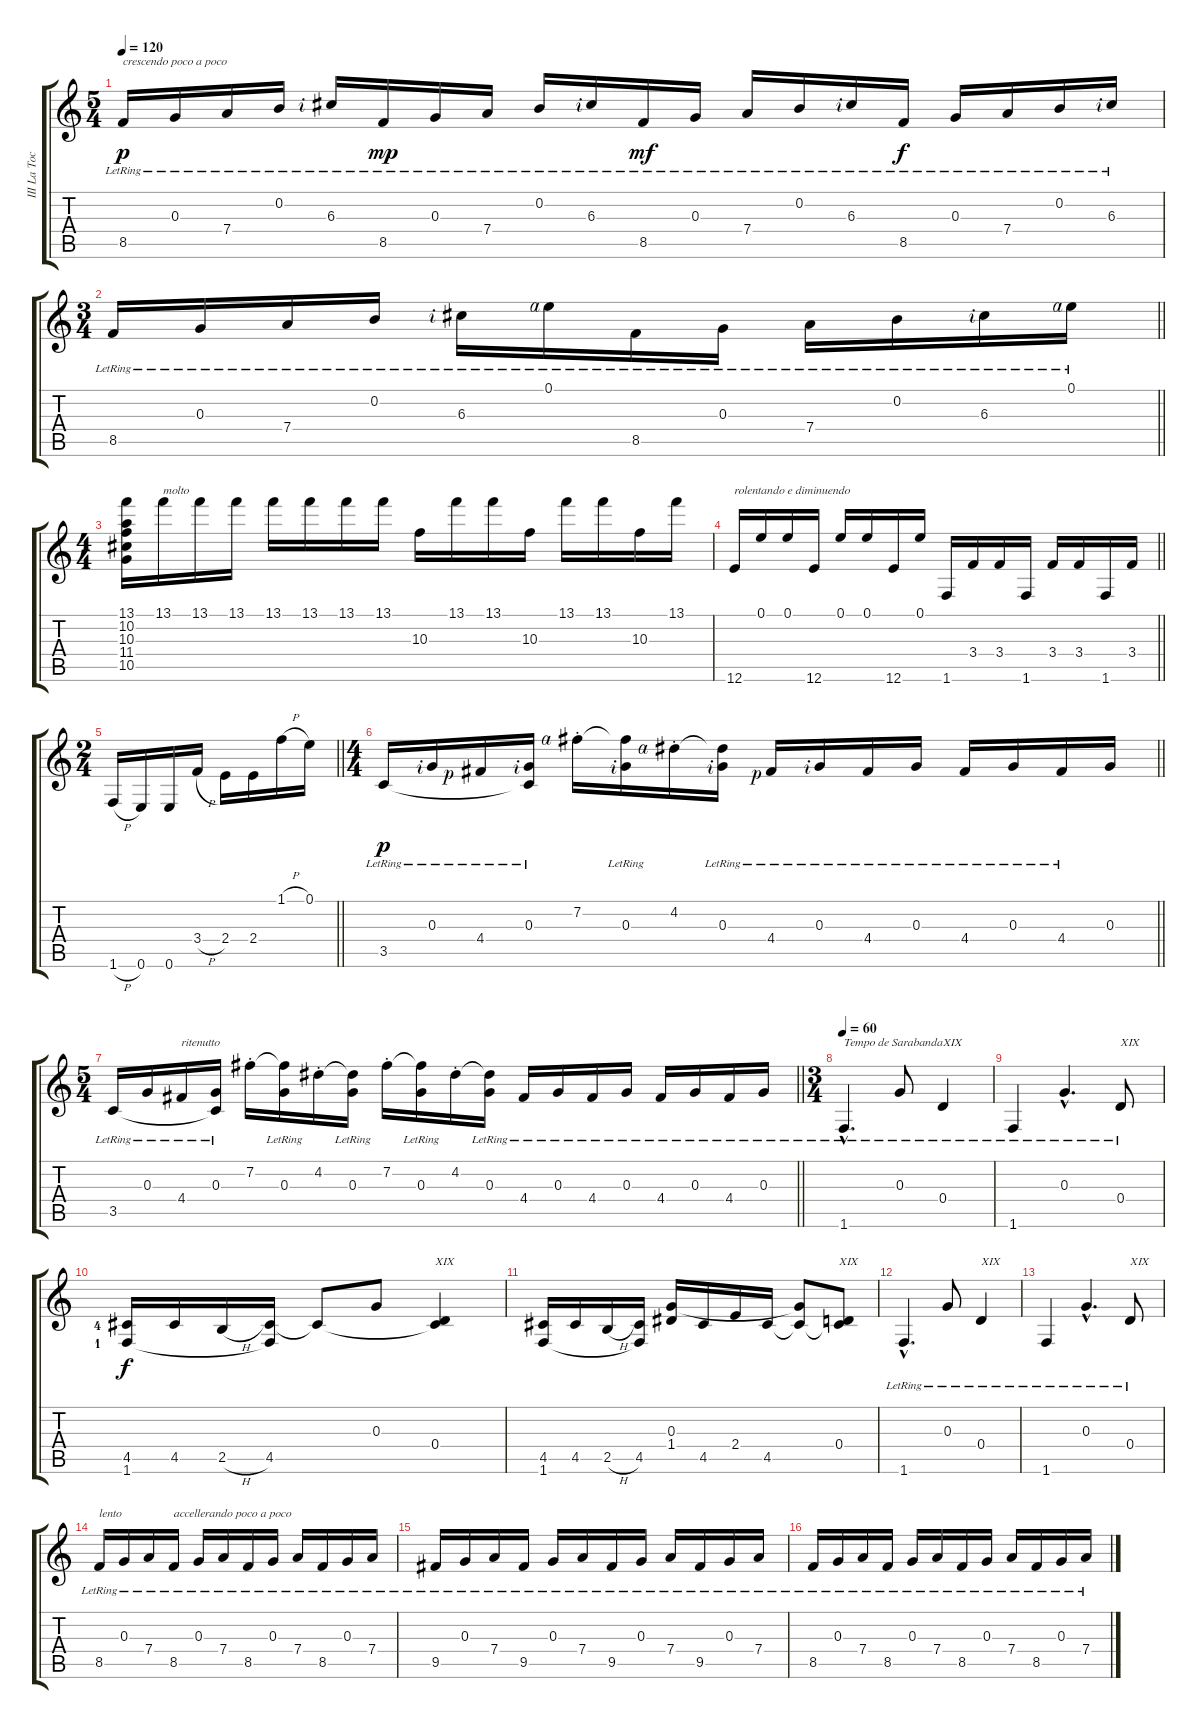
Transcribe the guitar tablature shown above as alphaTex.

\track ("III La Toccata De Pasquini  Allegro viva" "III La Toc") {instrument acousticguitarnylon}
\staff {score tabs}
\tuning (E4 B3 G3 D3 A2 E2) {hide}
\ts (5 4)
\tempo 120
\clef g2
\ks c
8.5{lr}.16{txt "crescendo poco a poco" dy p} 0.3{lr}.16 7.4{lr}.16 0.2{lr}.16 6.3{lr rf 2}.16 8.5{lr}.16{dy mp} 0.3{lr}.16 7.4{lr}.16 0.2{lr}.16 6.3{lr rf 2}.16 8.5{lr}.16{dy mf} 0.3{lr}.16 7.4{lr}.16 0.2{lr}.16 6.3{lr rf 2}.16 8.5{lr}.16{dy f} 0.3{lr}.16 7.4{lr}.16 0.2{lr}.16 6.3{lr rf 2}.16 |
\ts (3 4)
\barLineRight lightlight
8.5{lr}.16 0.3{lr}.16 7.4{lr}.16 0.2{lr}.16 6.3{lr rf 2}.16 0.1{lr rf 4}.16 8.5{lr}.16 0.3{lr}.16 7.4{lr}.16 0.2{lr}.16 6.3{lr rf 2}.16 0.1{lr rf 4}.16 |
\ts (4 4)
(13.1 10.2 10.3 11.4 10.5).16 13.1.16{txt "molto"} 13.1.16 13.1.16 13.1.16 13.1.16 13.1.16 13.1.16 10.3.16 13.1.16 13.1.16 10.3.16 13.1.16 13.1.16 10.3.16 13.1.16 |
\barLineRight lightlight
12.6.16{txt "rolentando e diminuendo"} 0.1.16 0.1.16 12.6.16 0.1.16 0.1.16 12.6.16 0.1.16 1.6.16 3.4.16 3.4.16 1.6.16 3.4.16 3.4.16 1.6.16 3.4.16 |
\ts (2 4)
\barLineRight lightlight
1.6{h}.16 0.6.16 0.6.16 3.4{h}.16 2.4.16 2.4.16 1.1{h}.16 0.1.16 |
\ts (4 4)
\barLineRight lightlight
3.5{lr}.16{dy p} 0.3{lr rf 2}.16 4.4{lr rf 1}.16 (0.3{lr rf 2} 3.5{t}).16 7.2{st rf 4}.16 (7.2{t} 0.3{lr rf 2}).16 4.2{st rf 4}.16 (4.2{t} 0.3{lr rf 2}).16 4.4{lr rf 1}.16 0.3{lr rf 2}.16 4.4{lr}.16 0.3{lr}.16 4.4{lr}.16 0.3{lr}.16 4.4{lr}.16 0.3.16 |
\ts (5 4)
\barLineRight lightlight
3.5{lr}.16 0.3{lr}.16 4.4{lr}.16{txt "ritenutto"} (0.3{lr} 3.5{t}).16 7.2{st}.16 (7.2{t} 0.3{lr}).16 4.2{st}.16 (4.2{t} 0.3{lr}).16 7.2{st}.16 (7.2{t} 0.3{lr}).16 4.2{st}.16 (4.2{t} 0.3{lr}).16 4.4{lr}.16 0.3{lr}.16 4.4{lr}.16 0.3{lr}.16 4.4{lr}.16 0.3{lr}.16 4.4{lr}.16 0.3{lr}.16 |
\ts (3 4)
\tempo 60
1.6{hac lr}.4{d txt "Tempo de Sarabanda"} 0.3{lr}.8 0.4{lr}.4{txt "XIX"} |
1.6{lr}.4 0.3{hac lr}.4{d} 0.4{lr}.8{txt "XIX"} |
(4.5{lf 5} 1.6{lf 2}).16{dy f} 4.5.16 2.5{h}.16 (4.5 1.6{t}).16 4.5{t}.8 0.3.8 (0.4 4.5{t}).4{txt "XIX"} |
(4.5 1.6).16 4.5.16 2.5{h}.16 (4.5 1.6{t}).16 (0.3 1.4).16 4.5.16 2.4.16 4.5.16 (0.3{t} 4.5{t}).8 (0.4 4.5{t}).8{txt "XIX"} |
1.6{hac lr}.4{d} 0.3{lr}.8 0.4{lr}.4{txt "XIX"} |
1.6{lr}.4 0.3{hac lr}.4{d} 0.4{lr}.8{txt "XIX"} |
8.5{lr}.16{txt "lento"} 0.3{lr}.16 7.4{lr}.16 8.5{lr}.16{txt "accellerando poco a poco"} 0.3{lr}.16 7.4{lr}.16 8.5{lr}.16 0.3{lr}.16 7.4{lr}.16 8.5{lr}.16 0.3{lr}.16 7.4{lr}.16 |
9.5{lr}.16 0.3{lr}.16 7.4{lr}.16 9.5{lr}.16 0.3{lr}.16 7.4{lr}.16 9.5{lr}.16 0.3{lr}.16 7.4{lr}.16 9.5{lr}.16 0.3{lr}.16 7.4{lr}.16 |
8.5{lr}.16 0.3{lr}.16 7.4{lr}.16 8.5{lr}.16 0.3{lr}.16 7.4{lr}.16 8.5{lr}.16 0.3{lr}.16 7.4{lr}.16 8.5{lr}.16 0.3{lr}.16 7.4{lr}.16
